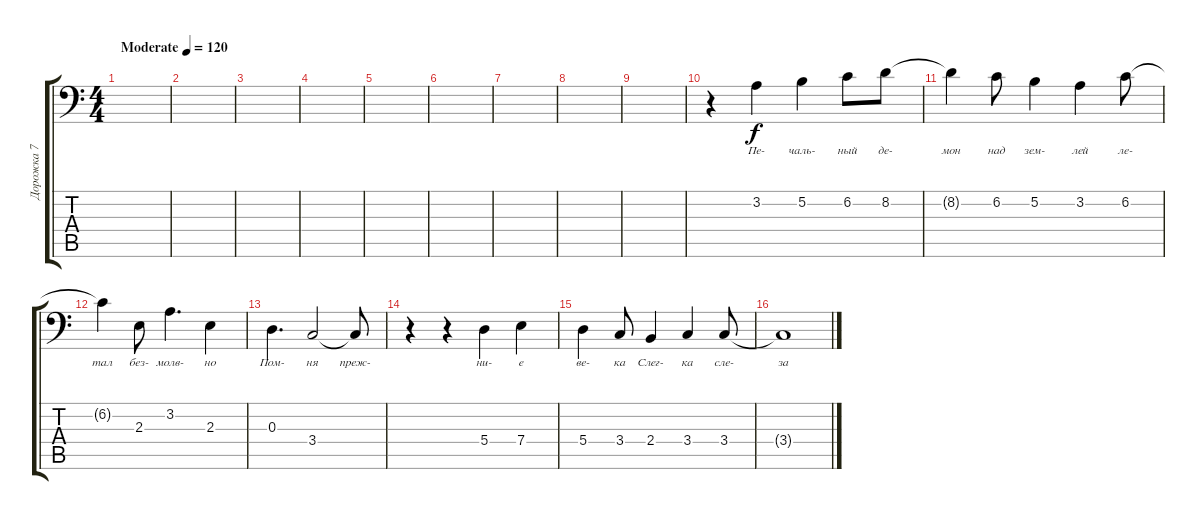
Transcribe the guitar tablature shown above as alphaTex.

\track ("Дорожка 7" "Дорожка 7") {instrument altosax}
\staff {score tabs}
\tuning (B3 Gb3 D3 A2 E2 A1) {hide}
\ts (4 4)
\tempo (120 "Moderate")
\clef f4
\ks c
|
|
|
|
|
|
|
|
|
r.4 3.2.4{lyrics (0 "Пе-") lyrics (1 "") lyrics (2 "") lyrics (3 "") lyrics (4 "")} 5.2.4{lyrics (0 "чаль-") lyrics (1 "") lyrics (2 "") lyrics (3 "") lyrics (4 "")} 6.2.8{lyrics (0 "ный") lyrics (1 "") lyrics (2 "") lyrics (3 "") lyrics (4 "")} 8.2.8{lyrics (0 "де-") lyrics (1 "") lyrics (2 "") lyrics (3 "") lyrics (4 "")} |
8.2{t}.4{lyrics (0 "мон") lyrics (1 "") lyrics (2 "") lyrics (3 "") lyrics (4 "")} 6.2.8{lyrics (0 "над") lyrics (1 "") lyrics (2 "") lyrics (3 "") lyrics (4 "")} 5.2.4{lyrics (0 "зем-") lyrics (1 "") lyrics (2 "") lyrics (3 "") lyrics (4 "")} 3.2.4{lyrics (0 "лей") lyrics (1 "") lyrics (2 "") lyrics (3 "") lyrics (4 "")} 6.2.8{lyrics (0 "ле-") lyrics (1 "") lyrics (2 "") lyrics (3 "") lyrics (4 "")} |
6.2{t}.4{lyrics (0 "тал") lyrics (1 "") lyrics (2 "") lyrics (3 "") lyrics (4 "")} 2.3.8{lyrics (0 "без-") lyrics (1 "") lyrics (2 "") lyrics (3 "") lyrics (4 "")} 3.2.4{d lyrics (0 "молв-") lyrics (1 "") lyrics (2 "") lyrics (3 "") lyrics (4 "")} 2.3.4{lyrics (0 "но") lyrics (1 "") lyrics (2 "") lyrics (3 "") lyrics (4 "")} |
0.3.4{d lyrics (0 "Пом-") lyrics (1 "") lyrics (2 "") lyrics (3 "") lyrics (4 "")} 3.4.2{lyrics (0 "ня") lyrics (1 "") lyrics (2 "") lyrics (3 "") lyrics (4 "")} 3.4{t}.8{lyrics (0 "преж-") lyrics (1 "") lyrics (2 "") lyrics (3 "") lyrics (4 "")} |
r.4 r.4 5.4.4{lyrics (0 "ни-") lyrics (1 "") lyrics (2 "") lyrics (3 "") lyrics (4 "")} 7.4.4{lyrics (0 "е") lyrics (1 "") lyrics (2 "") lyrics (3 "") lyrics (4 "")} |
5.4.4{lyrics (0 "ве-") lyrics (1 "") lyrics (2 "") lyrics (3 "") lyrics (4 "")} 3.4.8{lyrics (0 "ка") lyrics (1 "") lyrics (2 "") lyrics (3 "") lyrics (4 "")} 2.4.4{lyrics (0 "Слег-") lyrics (1 "") lyrics (2 "") lyrics (3 "") lyrics (4 "")} 3.4.4{lyrics (0 "ка") lyrics (1 "") lyrics (2 "") lyrics (3 "") lyrics (4 "")} 3.4.8{lyrics (0 "сле-") lyrics (1 "") lyrics (2 "") lyrics (3 "") lyrics (4 "")} |
3.4{t}.1{lyrics (0 "за") lyrics (1 "") lyrics (2 "") lyrics (3 "") lyrics (4 "")}
